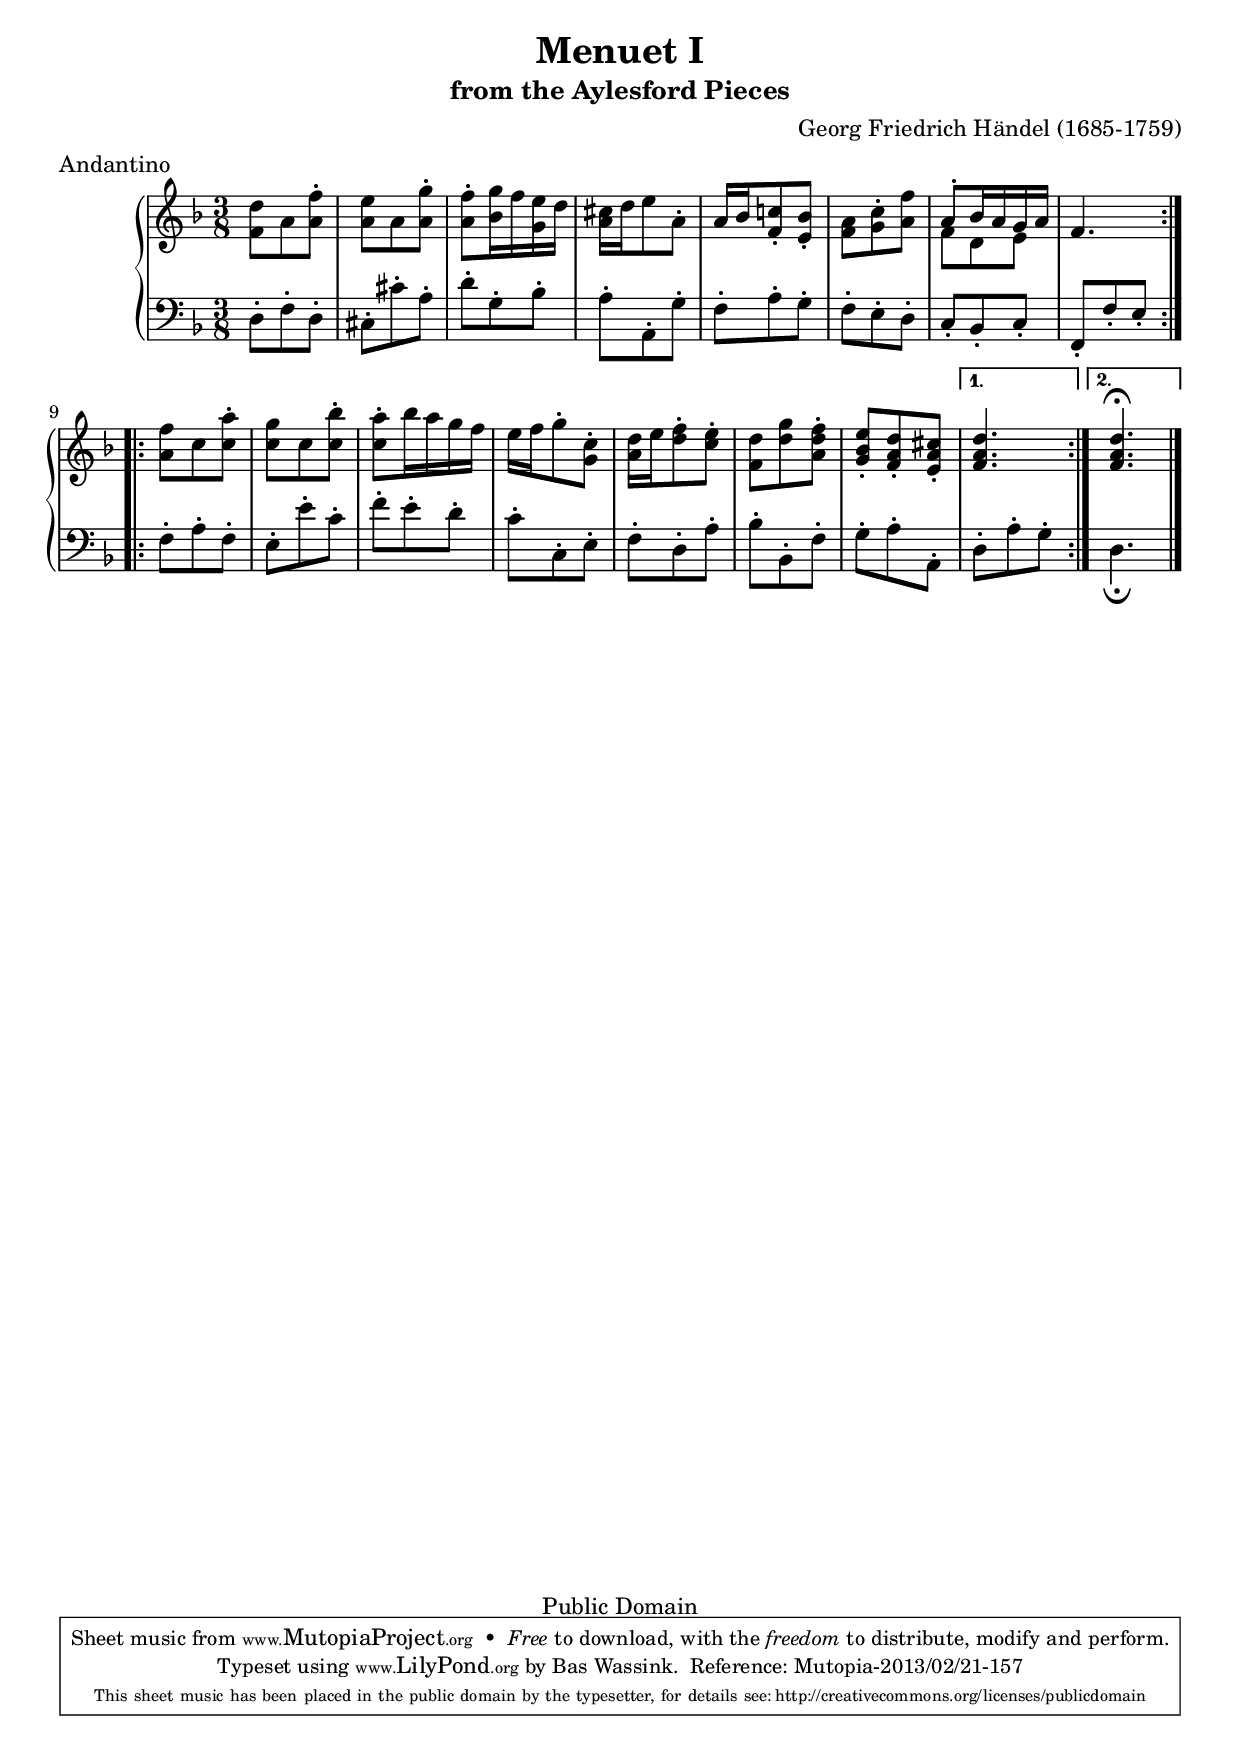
#(set-global-staff-size 20)
\header {
  title             = "Menuet I"
  subtitle          = "from the Aylesford Pieces"
  composer          = "Georg Friedrich Händel (1685-1759)"
  meter             = "Andantino"
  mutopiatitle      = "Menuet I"
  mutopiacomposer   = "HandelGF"
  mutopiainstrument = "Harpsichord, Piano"
  date              = "18th Century"
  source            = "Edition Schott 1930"
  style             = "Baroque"
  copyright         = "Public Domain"
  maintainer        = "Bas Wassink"
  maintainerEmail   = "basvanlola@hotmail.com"

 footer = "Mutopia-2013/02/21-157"
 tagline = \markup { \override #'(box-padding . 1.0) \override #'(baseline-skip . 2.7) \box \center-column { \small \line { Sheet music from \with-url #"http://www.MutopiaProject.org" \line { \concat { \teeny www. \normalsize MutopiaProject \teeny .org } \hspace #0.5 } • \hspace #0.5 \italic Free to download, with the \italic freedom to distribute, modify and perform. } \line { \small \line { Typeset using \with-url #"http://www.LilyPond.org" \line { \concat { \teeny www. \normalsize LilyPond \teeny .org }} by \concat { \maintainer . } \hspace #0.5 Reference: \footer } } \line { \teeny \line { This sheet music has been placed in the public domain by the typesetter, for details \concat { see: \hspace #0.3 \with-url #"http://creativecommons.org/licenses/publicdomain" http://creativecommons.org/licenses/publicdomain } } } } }
}

Global =  {\key d\minor \time 3/8}


MDI =  \relative c' {
  \repeat volta 2 {
  <f d'>8 a <a f'>-.
  <a e'> a <a g'>-.
  <a f'>-. <bes g'>16 f' <g, e'> d'
  <a cis> d e8 a,-.

  a16 bes <f c'!>8-. <e bes'>-.
  <f a> <g c>-. <a f'>
  <<{a-. bes16 a g a} \\ {f8 d e}>>
  f4.
  }

  \repeat volta 2 {
  <a f'>8 c <c a'>-.
  <c g'> c <c bes'>-.
  <c a'>-. bes'16 a g f
  e f g8-. <g, c>-.

  <a d>16 e' <d f>8-. <c e>-.
  <f, d'> <d' g> <a d f>-.
  <g bes e>-. <f a d>-. <e a cis>-.
  }
  \alternative {
  {<f a d>4.}
  {<f a d\fermata>4.}
  }
  \bar "|."
  }

MSI =  \relative c {
  d8-. f-. d-.
  cis-. cis'-. a-.
  d-. g,-. bes-.
  a-. a,-. g'-.

  f-. a-. g-.
  f-. e-. d-.
  c-. bes-. c-.
  f,-. f'-. e-.

  f-. a-. f-.
  e-. e'-. c-.
  f-. e-. d-.
  c-. c,-. e-.

  f-. d-. a'-.
  bes-. bes,-. f'-.
  g-. a-. a,-.

  d-. a'-. g-.
  d4._\fermata
  }

\score { {
  \new PianoStaff <<
    \set PianoStaff.midiInstrument = "harpsichord"
    \new Staff = "up" <<
      \Global \clef treble \MDI
    >>
    \new Staff = "down" <<
      \Global \clef bass \MSI
    >>
  >>
}
\midi {}
\layout {}
}

%{
Revision history:
2002/jan/11 :  moved volta-brackets up so they don't collide with the fermata.
%}
